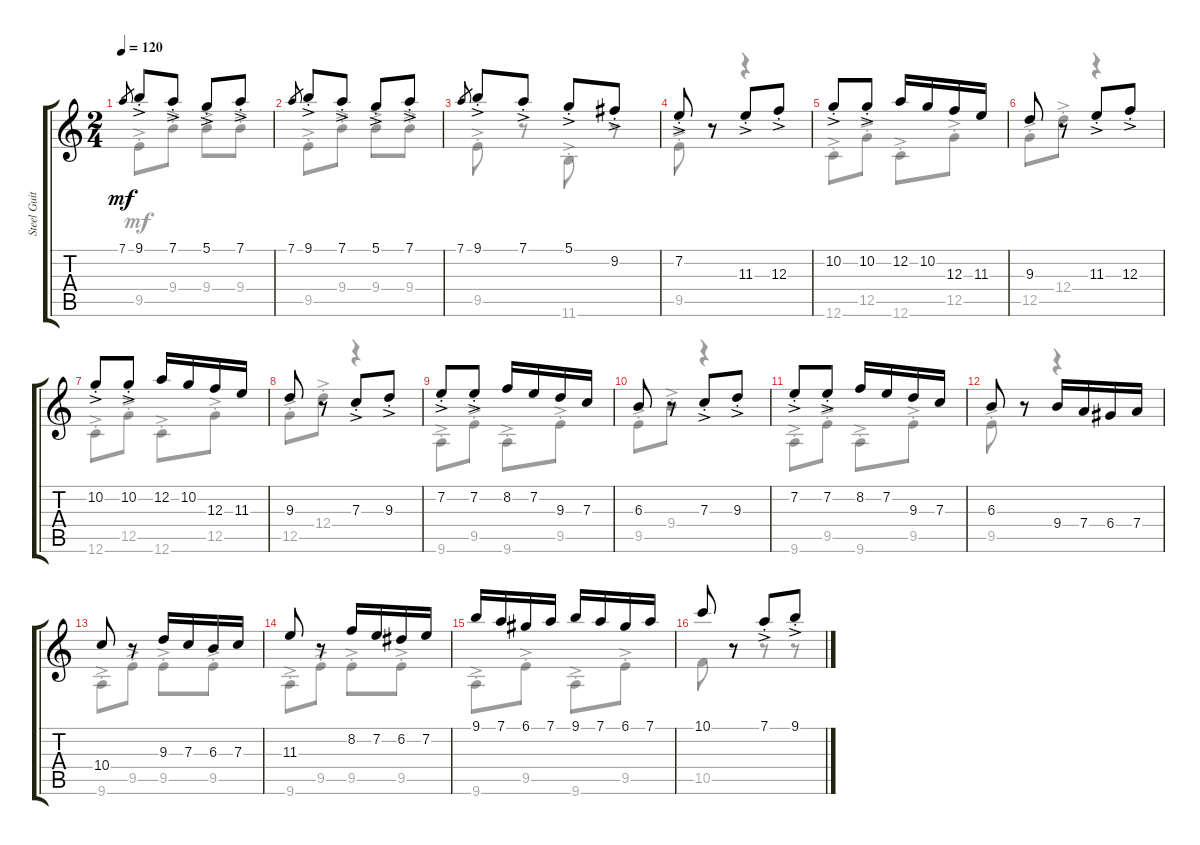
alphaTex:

\track ("Steel Guitar" "Steel Guit") {instrument acousticguitarsteel}
\staff {score tabs}
\tuning (D4 A3 F3 D3 G2 C2) {hide}
\voice
\ts (2 4)
\tempo 120
\clef g2
\ks aminor
7.1.8{gr dy mf} 9.1{ac st}.8 7.1{ac st}.8 5.1{ac st}.8 7.1{ac st}.8 |
7.1.8{gr} 9.1{ac st}.8 7.1{ac st}.8 5.1{ac st}.8 7.1{ac st}.8 |
7.1.8{gr} 9.1{ac st}.8 7.1{ac st}.8 5.1{ac st}.8 9.2{ac st}.8 |
7.2{ac st}.8 r.8 11.3{ac st}.8 12.3{ac st}.8 |
\section ("" "")
10.2{ac st}.8 10.2{ac st}.8 12.2.16 10.2.16 12.3.16 11.3.16 |
9.3.8 r.8 11.3{ac st}.8 12.3{ac st}.8 |
10.2{ac st}.8 10.2{ac st}.8 12.2.16 10.2.16 12.3.16 11.3.16 |
9.3.8 r.8 7.3{ac st}.8 9.3{ac st}.8 |
7.2{ac st}.8 7.2{ac st}.8 8.2.16 7.2.16 9.3.16 7.3.16 |
6.3.8 r.8 7.3{ac st}.8 9.3{ac st}.8 |
7.2{ac st}.8 7.2{ac st}.8 8.2.16 7.2.16 9.3.16 7.3.16 |
6.3.8 r.8 9.4.16 7.4.16 6.4.16 7.4.16 |
\section ("" "")
10.4.8 r.8 9.3.16 7.3.16 6.3.16 7.3.16 |
11.3.8 r.8 8.2.16 7.2.16 6.2.16 7.2.16 |
9.1.16 7.1.16 6.1.16 7.1.16 9.1.16 7.1.16 6.1.16 7.1.16 |
10.1.8 r.8 7.1{ac st}.8 9.1{ac st}.8
\voice
\clef g2
\ottava regular
\simile none
\ks aminor
9.5{ac st}.8{dy mf} 9.4{ac st}.8 9.4{ac st}.8 9.4{ac st}.8 |
9.5{ac st}.8 9.4{ac st}.8 9.4{ac st}.8 9.4{ac st}.8 |
9.5{ac st}.8 r.8 11.6{ac st}.8 r.8 |
9.5{ac st}.8 r.8 r.4 |
12.6{ac st}.8 12.5{ac st}.8 12.6{ac st}.8 12.5{ac st}.8 |
12.5{ac st}.8 12.4{ac st}.8 r.4 |
12.6{ac st}.8 12.5{ac st}.8 12.6{ac st}.8 12.5{ac st}.8 |
12.5{ac st}.8 12.4{ac st}.8 r.4 |
9.6{ac st}.8 9.5{ac st}.8 9.6{ac st}.8 9.5{ac st}.8 |
9.5{ac st}.8 9.4{ac st}.8 r.4 |
9.6{ac st}.8 9.5{ac st}.8 9.6{ac st}.8 9.5{ac st}.8 |
9.5{ac st}.8 r.8 r.4 |
9.6{ac st}.8 9.5{ac st}.8 9.5{ac st}.8 9.5{ac st}.8 |
9.6{ac st}.8 9.5{ac st}.8 9.5{ac st}.8 9.5{ac st}.8 |
9.6{ac st}.8 9.5{ac st}.8 9.6{ac st}.8 9.5{ac st}.8 |
10.5.8 r.8 r.8 r.8
